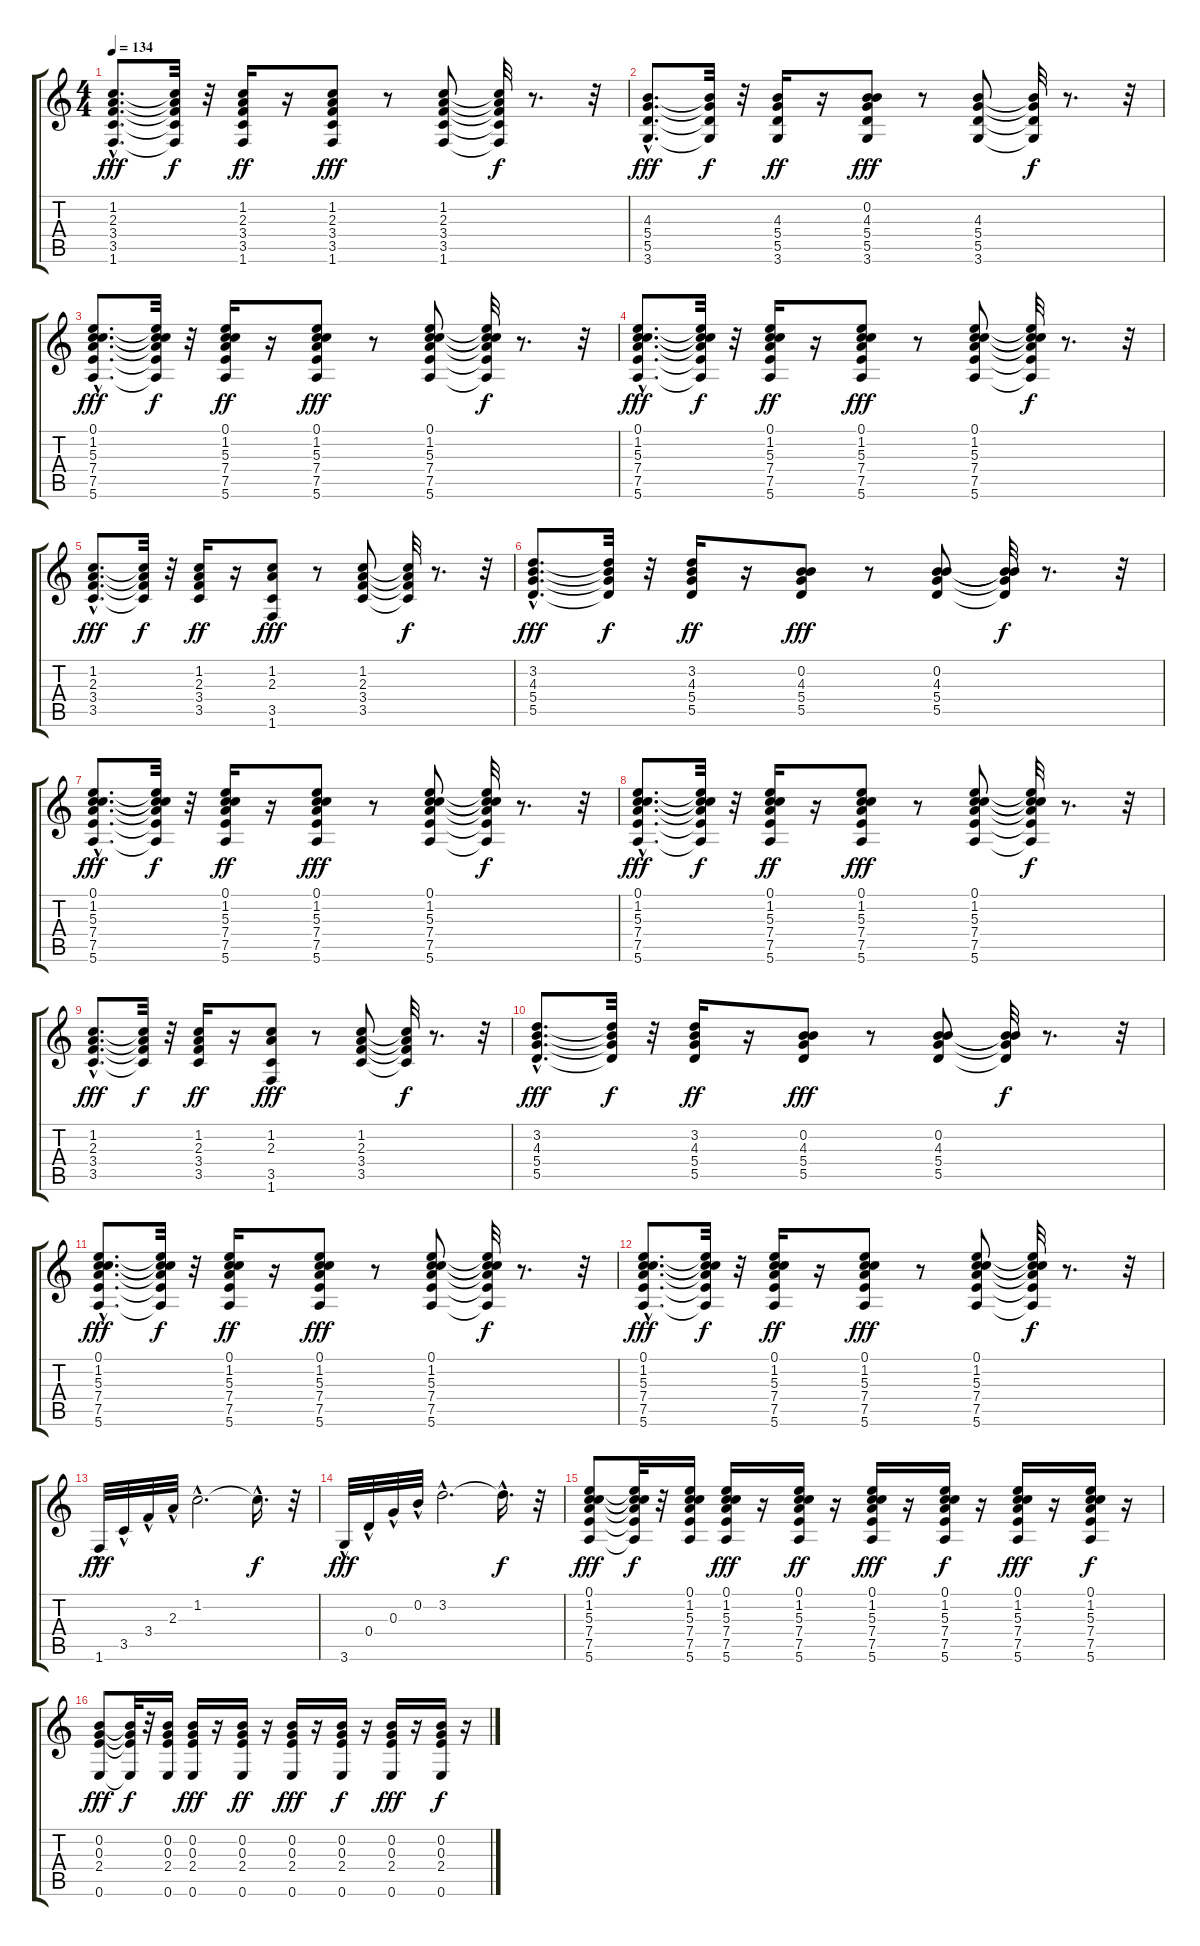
\track "" {instrument electricguitarclean}
\staff {score tabs}
\tuning (E4 B3 G3 D3 A2 E2) {hide}
\ts (4 4)
\tempo 134
\clef g2
\ks c
(1.2{hac} 2.3{hac} 3.4{hac} 3.5{hac} 1.6{hac}).8{d dy fff} (1.2{t} 2.3{t} 3.4{t} 3.5{t} 1.6{t}).32{dy f} r.32 (1.2 2.3 3.4 3.5 1.6).16{dy ff} r.16 (1.2 2.3 3.4 3.5 1.6).8{dy fff} r.8 (1.2 2.3 3.4 3.5 1.6).8 (1.2{t} 2.3{t} 3.4{t} 3.5{t} 1.6{t}).32{dy f} r.8{d} r.32 |
(4.3{hac} 5.4{hac} 5.5{hac} 3.6{hac}).8{d dy fff} (4.3{t} 5.4{t} 5.5{t} 3.6{t}).32{dy f} r.32 (4.3 5.4 5.5 3.6).16{dy ff} r.16 (0.2 4.3 5.4 5.5 3.6).8{dy fff} r.8 (4.3 5.4 5.5 3.6).8 (4.3{t} 5.4{t} 5.5{t} 3.6{t}).32{dy f} r.8{d} r.32 |
(0.1{hac} 1.2{hac} 5.3{hac} 7.4{hac} 7.5{hac} 5.6{hac}).8{d dy fff} (0.1{t} 1.2{t} 5.3{t} 7.4{t} 7.5{t} 5.6{t}).32{dy f} r.32 (0.1 1.2 5.3 7.4 7.5 5.6).16{dy ff} r.16 (0.1 1.2 5.3 7.4 7.5 5.6).8{dy fff} r.8 (0.1 1.2 5.3 7.4 7.5 5.6).8 (0.1{t} 1.2{t} 5.3{t} 7.4{t} 7.5{t} 5.6{t}).32{dy f} r.8{d} r.32 |
(0.1{hac} 1.2{hac} 5.3{hac} 7.4{hac} 7.5{hac} 5.6{hac}).8{d dy fff} (0.1{t} 1.2{t} 5.3{t} 7.4{t} 7.5{t} 5.6{t}).32{dy f} r.32 (0.1 1.2 5.3 7.4 7.5 5.6).16{dy ff} r.16 (0.1 1.2 5.3 7.4 7.5 5.6).8{dy fff} r.8 (0.1 1.2 5.3 7.4 7.5 5.6).8 (0.1{t} 1.2{t} 5.3{t} 7.4{t} 7.5{t} 5.6{t}).32{dy f} r.8{d} r.32 |
(1.2{hac} 2.3{hac} 3.4{hac} 3.5{hac}).8{d dy fff} (1.2{t} 2.3{t} 3.4{t} 3.5{t}).32{dy f} r.32 (1.2 2.3 3.4 3.5).16{dy ff} r.16 (1.2 2.3 3.5 1.6).8{dy fff} r.8 (1.2 2.3 3.4 3.5).8 (1.2{t} 2.3{t} 3.4{t} 3.5{t}).32{dy f} r.8{d} r.32 |
(3.2{hac} 4.3{hac} 5.4{hac} 5.5{hac}).8{d dy fff} (3.2{t} 4.3{t} 5.4{t} 5.5{t}).32{dy f} r.32 (3.2 4.3 5.4 5.5).16{dy ff} r.16 (0.2 4.3 5.4 5.5).8{dy fff} r.8 (0.2 4.3 5.4 5.5).8 (0.2{t} 4.3{t} 5.4{t} 5.5{t}).32{dy f} r.8{d} r.32 |
(0.1{hac} 1.2{hac} 5.3{hac} 7.4{hac} 7.5{hac} 5.6{hac}).8{d dy fff} (0.1{t} 1.2{t} 5.3{t} 7.4{t} 7.5{t} 5.6{t}).32{dy f} r.32 (0.1 1.2 5.3 7.4 7.5 5.6).16{dy ff} r.16 (0.1 1.2 5.3 7.4 7.5 5.6).8{dy fff} r.8 (0.1 1.2 5.3 7.4 7.5 5.6).8 (0.1{t} 1.2{t} 5.3{t} 7.4{t} 7.5{t} 5.6{t}).32{dy f} r.8{d} r.32 |
(0.1{hac} 1.2{hac} 5.3{hac} 7.4{hac} 7.5{hac} 5.6{hac}).8{d dy fff} (0.1{t} 1.2{t} 5.3{t} 7.4{t} 7.5{t} 5.6{t}).32{dy f} r.32 (0.1 1.2 5.3 7.4 7.5 5.6).16{dy ff} r.16 (0.1 1.2 5.3 7.4 7.5 5.6).8{dy fff} r.8 (0.1 1.2 5.3 7.4 7.5 5.6).8 (0.1{t} 1.2{t} 5.3{t} 7.4{t} 7.5{t} 5.6{t}).32{dy f} r.8{d} r.32 |
(1.2{hac} 2.3{hac} 3.4{hac} 3.5{hac}).8{d dy fff} (1.2{t} 2.3{t} 3.4{t} 3.5{t}).32{dy f} r.32 (1.2 2.3 3.4 3.5).16{dy ff} r.16 (1.2 2.3 3.5 1.6).8{dy fff} r.8 (1.2 2.3 3.4 3.5).8 (1.2{t} 2.3{t} 3.4{t} 3.5{t}).32{dy f} r.8{d} r.32 |
(3.2{hac} 4.3{hac} 5.4{hac} 5.5{hac}).8{d dy fff} (3.2{t} 4.3{t} 5.4{t} 5.5{t}).32{dy f} r.32 (3.2 4.3 5.4 5.5).16{dy ff} r.16 (0.2 4.3 5.4 5.5).8{dy fff} r.8 (0.2 4.3 5.4 5.5).8 (0.2{t} 4.3{t} 5.4{t} 5.5{t}).32{dy f} r.8{d} r.32 |
(0.1{hac} 1.2{hac} 5.3{hac} 7.4{hac} 7.5{hac} 5.6{hac}).8{d dy fff} (0.1{t} 1.2{t} 5.3{t} 7.4{t} 7.5{t} 5.6{t}).32{dy f} r.32 (0.1 1.2 5.3 7.4 7.5 5.6).16{dy ff} r.16 (0.1 1.2 5.3 7.4 7.5 5.6).8{dy fff} r.8 (0.1 1.2 5.3 7.4 7.5 5.6).8 (0.1{t} 1.2{t} 5.3{t} 7.4{t} 7.5{t} 5.6{t}).32{dy f} r.8{d} r.32 |
(0.1{hac} 1.2{hac} 5.3{hac} 7.4{hac} 7.5{hac} 5.6{hac}).8{d dy fff} (0.1{t} 1.2{t} 5.3{t} 7.4{t} 7.5{t} 5.6{t}).32{dy f} r.32 (0.1 1.2 5.3 7.4 7.5 5.6).16{dy ff} r.16 (0.1 1.2 5.3 7.4 7.5 5.6).8{dy fff} r.8 (0.1 1.2 5.3 7.4 7.5 5.6).8 (0.1{t} 1.2{t} 5.3{t} 7.4{t} 7.5{t} 5.6{t}).32{dy f} r.8{d} r.32 |
1.6{hac}.32{dy fff} 3.5{hac}.32 3.4{hac}.32 2.3{hac}.32 1.2{hac}.2{d} 1.2{hac t}.16{d dy f} r.32 |
3.6{hac}.32{dy fff} 0.4{hac}.32 0.3{hac}.32 0.2{hac}.32 3.2{hac}.2{d} 3.2{hac t}.16{d dy f} r.32 |
(0.1 1.2 5.3 7.4 7.5 5.6).8{dy fff} (0.1{t} 1.2{t} 5.3{t} 7.4{t} 7.5{t} 5.6{t}).32{dy f} r.32 (0.1 1.2 5.3 7.4 7.5 5.6).16 (0.1 1.2 5.3 7.4 7.5 5.6).16{dy fff} r.16 (0.1 1.2 5.3 7.4 7.5 5.6).16{dy ff} r.16 (0.1 1.2 5.3 7.4 7.5 5.6).16{dy fff} r.16 (0.1 1.2 5.3 7.4 7.5 5.6).16{dy f} r.16 (0.1 1.2 5.3 7.4 7.5 5.6).16{dy fff} r.16 (0.1 1.2 5.3 7.4 7.5 5.6).16{dy f} r.16 |
(0.2 0.3 2.4 0.6).8{dy fff} (0.2{t} 0.3{t} 2.4{t} 0.6{t}).32{dy f} r.32 (0.2 0.3 2.4 0.6).16 (0.2 0.3 2.4 0.6).16{dy fff} r.16 (0.2 0.3 2.4 0.6).16{dy ff} r.16 (0.2 0.3 2.4 0.6).16{dy fff} r.16 (0.2 0.3 2.4 0.6).16{dy f} r.16 (0.2 0.3 2.4 0.6).16{dy fff} r.16 (0.2 0.3 2.4 0.6).16{dy f} r.16
